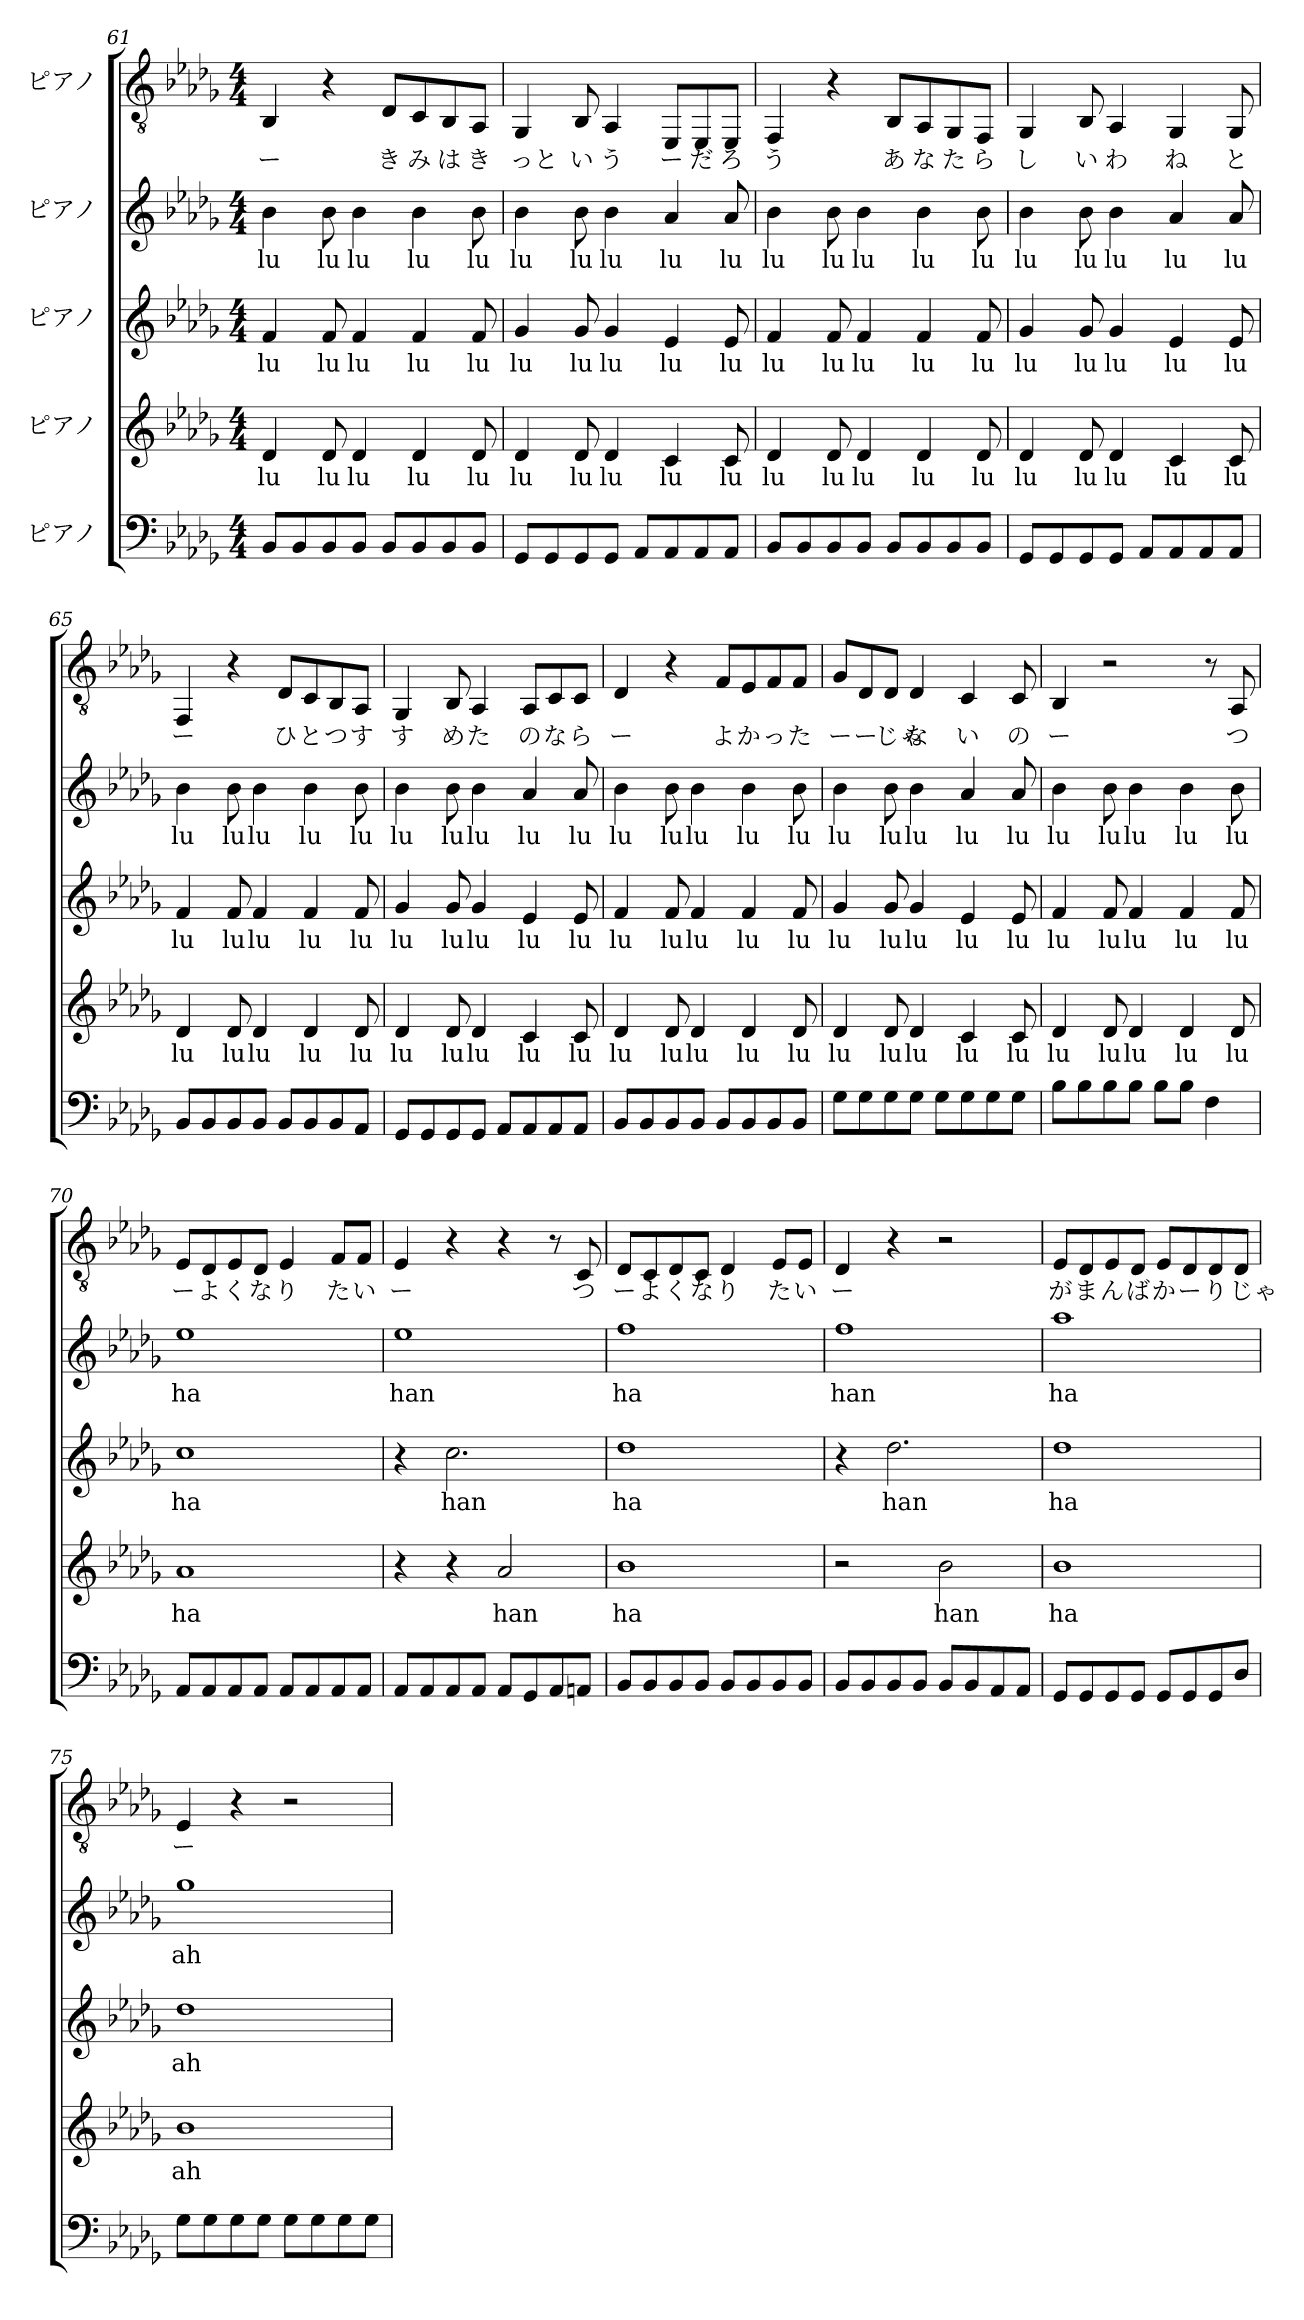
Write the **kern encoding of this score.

**kern	**kern	**text	**kern	**text	**kern	**text	**kern	**text
*part5	*part4	*part4	*part3	*part3	*part2	*part2	*part1	*part1
*staff5	*staff4	*staff4	*staff3	*staff3	*staff2	*staff2	*staff1	*staff1
*I"ピアノ	*I"ピアノ	*	*I"ピアノ	*	*I"ピアノ	*	*I"ピアノ	*
*clefF4	*clefG2	*	*clefG2	*	*clefG2	*	*clefGv2	*
*k[b-e-a-d-g-]	*k[b-e-a-d-g-]	*	*k[b-e-a-d-g-]	*	*k[b-e-a-d-g-]	*	*k[b-e-a-d-g-]	*
*M4/4	*M4/4	*	*M4/4	*	*M4/4	*	*M4/4	*
=61	=61	=61	=61	=61	=61	=61	=61	=61
8BB-L	4d-	lu	4f	lu	4b-	lu	4BB-	ー
8BB-	.	.	.	.	.	.	.	.
8BB-	8d-	lu	8f	lu	8b-	lu	4r	.
8BB-J	4d-	lu	4f	lu	4b-	lu	.	.
8BB-L	.	.	.	.	.	.	8D-L	き
8BB-	4d-	lu	4f	lu	4b-	lu	8C	み
8BB-	.	.	.	.	.	.	8BB-	は
8BB-J	8d-	lu	8f	lu	8b-	lu	8AA-J	き
=62	=62	=62	=62	=62	=62	=62	=62	=62
8GG-L	4d-	lu	4g-	lu	4b-	lu	4GG-	っと
8GG-	.	.	.	.	.	.	.	.
8GG-	8d-	lu	8g-	lu	8b-	lu	8BB-	い
8GG-J	4d-	lu	4g-	lu	4b-	lu	4AA-	う
8AA-L	.	.	.	.	.	.	.	.
8AA-	4c	lu	4e-	lu	4a-	lu	8EE-L	ー
8AA-	.	.	.	.	.	.	8EE-	だ
8AA-J	8c	lu	8e-	lu	8a-	lu	8EE-J	ろ
=63	=63	=63	=63	=63	=63	=63	=63	=63
8BB-L	4d-	lu	4f	lu	4b-	lu	4FF	う
8BB-	.	.	.	.	.	.	.	.
8BB-	8d-	lu	8f	lu	8b-	lu	4r	.
8BB-J	4d-	lu	4f	lu	4b-	lu	.	.
8BB-L	.	.	.	.	.	.	8BB-L	あ
8BB-	4d-	lu	4f	lu	4b-	lu	8AA-	な
8BB-	.	.	.	.	.	.	8GG-	た
8BB-J	8d-	lu	8f	lu	8b-	lu	8FFJ	ら
=64	=64	=64	=64	=64	=64	=64	=64	=64
8GG-L	4d-	lu	4g-	lu	4b-	lu	4GG-	し
8GG-	.	.	.	.	.	.	.	.
8GG-	8d-	lu	8g-	lu	8b-	lu	8BB-	い
8GG-J	4d-	lu	4g-	lu	4b-	lu	4AA-	わ
8AA-L	.	.	.	.	.	.	.	.
8AA-	4c	lu	4e-	lu	4a-	lu	4GG-	ね
8AA-	.	.	.	.	.	.	.	.
8AA-J	8c	lu	8e-	lu	8a-	lu	8GG-	と
=65	=65	=65	=65	=65	=65	=65	=65	=65
8BB-L	4d-	lu	4f	lu	4b-	lu	4FF	ー
8BB-	.	.	.	.	.	.	.	.
8BB-	8d-	lu	8f	lu	8b-	lu	4r	.
8BB-J	4d-	lu	4f	lu	4b-	lu	.	.
8BB-L	.	.	.	.	.	.	8D-L	ひ
8BB-	4d-	lu	4f	lu	4b-	lu	8C	と
8BB-	.	.	.	.	.	.	8BB-	つ
8AA-J	8d-	lu	8f	lu	8b-	lu	8AA-J	す
=66	=66	=66	=66	=66	=66	=66	=66	=66
8GG-L	4d-	lu	4g-	lu	4b-	lu	4GG-	す
8GG-	.	.	.	.	.	.	.	.
8GG-	8d-	lu	8g-	lu	8b-	lu	8BB-	め
8GG-J	4d-	lu	4g-	lu	4b-	lu	4AA-	た
8AA-L	.	.	.	.	.	.	.	.
8AA-	4c	lu	4e-	lu	4a-	lu	8AA-L	の
8AA-	.	.	.	.	.	.	8C	な
8AA-J	8c	lu	8e-	lu	8a-	lu	8CJ	ら
=67	=67	=67	=67	=67	=67	=67	=67	=67
8BB-L	4d-	lu	4f	lu	4b-	lu	4D-	ー
8BB-	.	.	.	.	.	.	.	.
8BB-	8d-	lu	8f	lu	8b-	lu	4r	.
8BB-J	4d-	lu	4f	lu	4b-	lu	.	.
8BB-L	.	.	.	.	.	.	8FL	よ
8BB-	4d-	lu	4f	lu	4b-	lu	8E-	か
8BB-	.	.	.	.	.	.	8F	っ
8BB-J	8d-	lu	8f	lu	8b-	lu	8FJ	た
=68	=68	=68	=68	=68	=68	=68	=68	=68
8G-L	4d-	lu	4g-	lu	4b-	lu	8G-L	ー
8G-	.	.	.	.	.	.	8D-	ー
8G-	8d-	lu	8g-	lu	8b-	lu	8D-J	じゃ
8G-J	4d-	lu	4g-	lu	4b-	lu	4D-	な
8G-L	.	.	.	.	.	.	.	.
8G-	4c	lu	4e-	lu	4a-	lu	4C	い
8G-	.	.	.	.	.	.	.	.
8G-J	8c	lu	8e-	lu	8a-	lu	8C	の
=69	=69	=69	=69	=69	=69	=69	=69	=69
8B-L	4d-	lu	4f	lu	4b-	lu	4BB-	ー
8B-	.	.	.	.	.	.	.	.
8B-	8d-	lu	8f	lu	8b-	lu	2r	.
8B-J	4d-	lu	4f	lu	4b-	lu	.	.
8B-L	.	.	.	.	.	.	.	.
8B-J	4d-	lu	4f	lu	4b-	lu	.	.
4F	.	.	.	.	.	.	8r	.
.	8d-	lu	8f	lu	8b-	lu	8AA-	つ
=70	=70	=70	=70	=70	=70	=70	=70	=70
8AA-L	1a-	ha	1cc	ha	1ee-	ha	8E-L	ー
8AA-	.	.	.	.	.	.	8D-	よ
8AA-	.	.	.	.	.	.	8E-	く
8AA-J	.	.	.	.	.	.	8D-J	な
8AA-L	.	.	.	.	.	.	4E-	り
8AA-	.	.	.	.	.	.	.	.
8AA-	.	.	.	.	.	.	8FL	た
8AA-J	.	.	.	.	.	.	8FJ	い
=71	=71	=71	=71	=71	=71	=71	=71	=71
8AA-L	4r	.	4r	.	1ee-	han	4E-	ー
8AA-	.	.	.	.	.	.	.	.
8AA-	4r	.	2.cc	han	.	.	4r	.
8AA-J	.	.	.	.	.	.	.	.
8AA-L	2a-	han	.	.	.	.	4r	.
8GG-	.	.	.	.	.	.	.	.
8AA-	.	.	.	.	.	.	8r	.
8AAnJ	.	.	.	.	.	.	8C	つ
=72	=72	=72	=72	=72	=72	=72	=72	=72
8BB-L	1b-	ha	1dd-	ha	1ff	ha	8D-L	ー
8BB-	.	.	.	.	.	.	8C	よ
8BB-	.	.	.	.	.	.	8D-	く
8BB-J	.	.	.	.	.	.	8CJ	な
8BB-L	.	.	.	.	.	.	4D-	り
8BB-	.	.	.	.	.	.	.	.
8BB-	.	.	.	.	.	.	8E-L	た
8BB-J	.	.	.	.	.	.	8E-J	い
=73	=73	=73	=73	=73	=73	=73	=73	=73
8BB-L	2r	.	4r	.	1ff	han	4D-	ー
8BB-	.	.	.	.	.	.	.	.
8BB-	.	.	2.dd-	han	.	.	4r	.
8BB-J	.	.	.	.	.	.	.	.
8BB-L	2b-	han	.	.	.	.	2r	.
8BB-	.	.	.	.	.	.	.	.
8AA-	.	.	.	.	.	.	.	.
8AA-J	.	.	.	.	.	.	.	.
=74	=74	=74	=74	=74	=74	=74	=74	=74
8GG-L	1b-	ha	1dd-	ha	1aa-	ha	8E-L	が
8GG-	.	.	.	.	.	.	8D-	ま
8GG-	.	.	.	.	.	.	8E-	ん
8GG-J	.	.	.	.	.	.	8D-J	ば
8GG-L	.	.	.	.	.	.	8E-L	か
8GG-	.	.	.	.	.	.	8D-	ー
8GG-	.	.	.	.	.	.	8D-	り
8D-J	.	.	.	.	.	.	8D-J	じゃ
=75	=75	=75	=75	=75	=75	=75	=75	=75
8G-L	1b-	ah	1dd-	ah	1gg-	ah	4E-	ー
8G-	.	.	.	.	.	.	.	.
8G-	.	.	.	.	.	.	4r	.
8G-J	.	.	.	.	.	.	.	.
8G-L	.	.	.	.	.	.	2r	.
8G-	.	.	.	.	.	.	.	.
8G-	.	.	.	.	.	.	.	.
8G-J	.	.	.	.	.	.	.	.
=	=	=	=	=	=	=	=	=
*-	*-	*-	*-	*-	*-	*-	*-	*-
